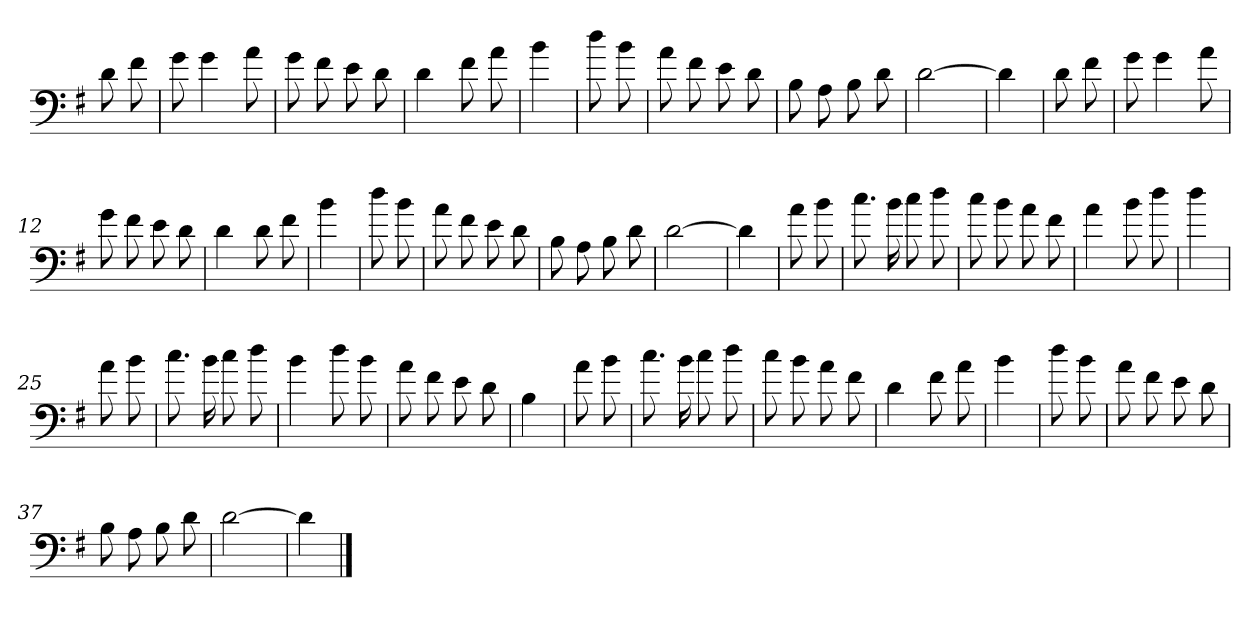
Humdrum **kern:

**kern
*part1
*staff1
*clefF4
*k[f#]
=
8d
8f#
=1
8g
4g
8a
=2
8g
8f#
8e
8d
=3
4d
8f#
8a
=4
4b
=5
8dd
8b
=6
8a
8f#
8e
8d
=7
8B
8A
8B
8d
=8
[2d
=9
4d]
=10
8d
8f#
=11
8g
4g
8a
=12
8g
8f#
8e
8d
=13
4d
8d
8f#
=14
4b
=15
8dd
8b
=16
8a
8f#
8e
8d
=17
8B
8A
8B
8d
=18
[2d
=19
4d]
=20
8a
8b
=21
8.cc
16b
8cc
8dd
=22
8cc
8b
8a
8f#
=23
4a
8b
8dd
=24
4dd
=25
8a
8b
=26
8.cc
16b
8cc
8dd
=27
4b
8dd
8b
=28
8a
8f#
8e
8d
=29
4B
=30
8a
8b
=31
8.cc
16b
8cc
8dd
=32
8cc
8b
8a
8f#
=33
4d
8f#
8a
=34
4b
=35
8dd
8b
=36
8a
8f#
8e
8d
=37
8B
8A
8B
8d
=38
[2d
=39
4d]
==
*-
